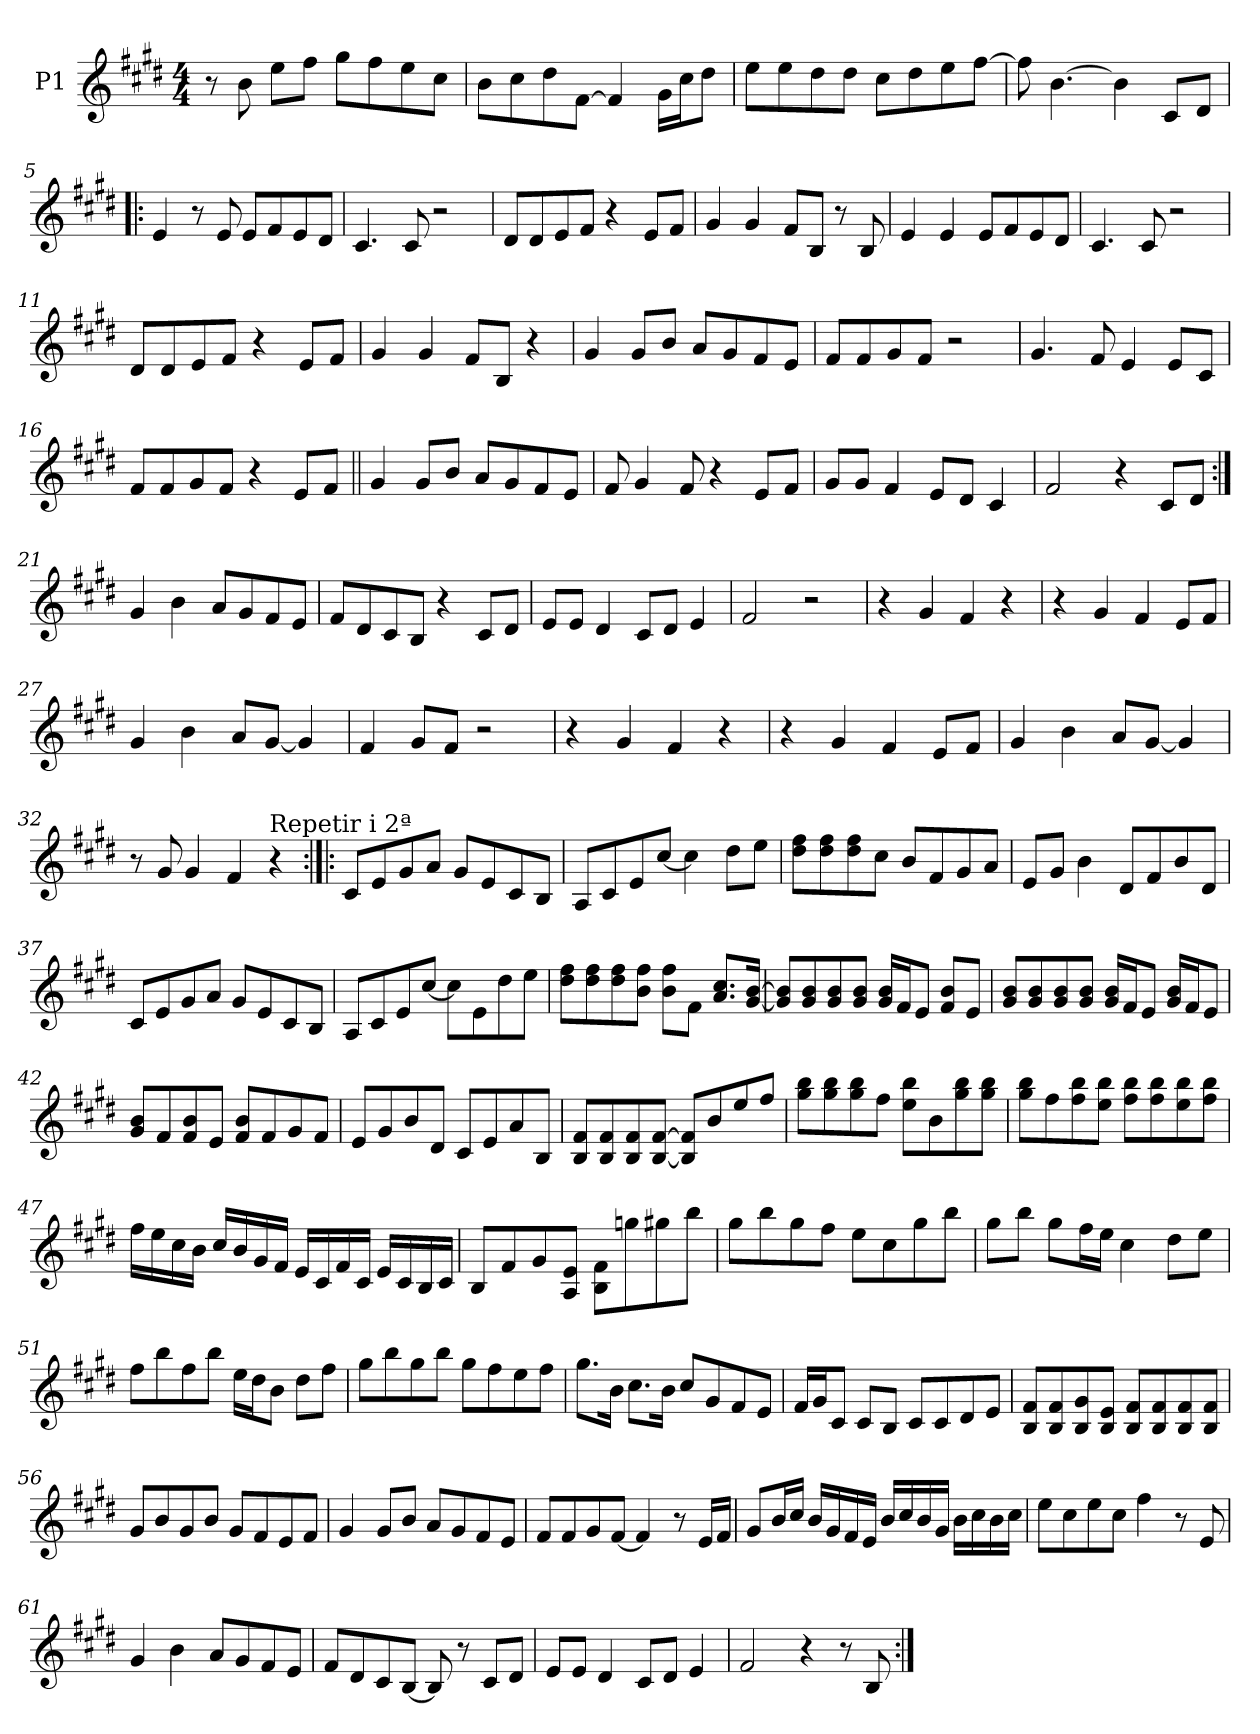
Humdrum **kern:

**kern
*part1
*staff1
*I"P1
*clefG2
*k[f#c#g#d#]
*E:
*M4/4
*MM129
=1
8r
8b\
8ee\L
8ff#\J
8gg#\L
8ff#\
8ee\
8cc#\J
=2
8b\L
8cc#\
8dd#\
[>8f#\J
4f#/]
16g#\LL
16cc#\J
8dd#\J
=3
8ee\L
8ee\
8dd#\
8dd#\J
8cc#\L
8dd#\
8ee\
[>8ff#\J
=4
8ff#\]
[>4.b\
4b\]
8c#/L
8d#/J
!!LO:LB:g=z
=5!|:
4e/
8r
8e/
8e/L
8f#/
8e/
8d#/J
=6
4.c#/
8c#/
2r
=7
8d#/L
8d#/
8e/
8f#/J
4r
8e/L
8f#/J
=8
4g#/
4g#/
8f#/L
8B/J
8r
8B/
=9
4e/
4e/
8e/L
8f#/
8e/
8d#/J
!!LO:LB:g=z
=10
4.c#/
8c#/
2r
=11
8d#/L
8d#/
8e/
8f#/J
4r
8e/L
8f#/J
=12
4g#/
4g#/
8f#/L
8B/J
4r
=13
4g#/
8g#/L
8b/J
8a/L
8g#/
8f#/
8e/J
=14
8f#/L
8f#/
8g#/
8f#/J
2r
!!LO:LB:g=z
=15
4.g#/
8f#/
4e/
8e/L
8c#/J
=16
8f#/L
8f#/
8g#/
8f#/J
4r
8e/L
8f#/J
=17||
4g#/
8g#/L
8b/J
8a/L
8g#/
8f#/
8e/J
=18
8f#/
4g#/
8f#/
4r
8e/L
8f#/J
=19
8g#/L
8g#/J
4f#/
8e/L
8d#/J
4c#/
!!LO:LB:g=z
=20
2f#/
4r
8c#/L
8d#/J
=21:|!
4g#/
4b\
8a/L
8g#/
8f#/
8e/J
=22
8f#/L
8d#/
8c#/
8B/J
4r
8c#/L
8d#/J
=23
8e/L
8e/J
4d#/
8c#/L
8d#/J
4e/
=24
2f#/
2r
=25
4r
4g#/
4f#/
4r
!!LO:LB:g=z
=26
4r
4g#/
4f#/
8e/L
8f#/J
=27
4g#/
4b\
8a/L
[8g#/J
4g#/]
=28
4f#/
8g#/L
8f#/J
2r
=29
4r
4g#/
4f#/
4r
=30
4r
4g#/
4f#/
8e/L
8f#/J
=31
4g#/
4b\
8a/L
[8g#/J
4g#/]
!!LO:LB:g=z
=32
8r
8g#/
4g#/
4f#/
!LO:TX:a:t=Repetir i 2ª
4r
=33:|!|:
8c#/L
8e/
8g#/
8a/J
8g#/L
8e/
8c#/
8B/J
=34
8A/L
8c#/
8e/
[<8cc#/J
4cc#\]
8dd#\L
8ee\J
=35
8dd#\ 8ff#\L
8dd#\ 8ff#\
8dd#\ 8ff#\
8cc#\J
8b/L
8f#/
8g#/
8a/J
=36
8e/L
8g#/J
4b\
8d#/L
8f#/
8b/
8d#/J
!!LO:LB:g=z
=37
8c#/L
8e/
8g#/
8a/J
8g#/L
8e/
8c#/
8B/J
=38
8A/L
8c#/
8e/
[<8cc#/J
8cc#\L]
8e\
8dd#\
8ee\J
=39
8dd#\ 8ff#\L
8dd#\ 8ff#\
8dd#\ 8ff#\
8b\ 8ff#\J
8b\ 8ff#\L
8f#\J
8.a/ 8.cc#/L
[<16g#/ [>16b/Jk
=40
8g#/] 8b/]L
8g#/ 8b/
8g#/ 8b/
8g#/ 8b/J
16g#/ 16b/LL
16f#/J
8e/J
8f#/ 8b/L
8e/J
!!LO:LB:g=z
=41
8g#/ 8b/L
8g#/ 8b/
8g#/ 8b/
8g#/ 8b/J
16g#/ 16b/LL
16f#/J
8e/J
16g#/ 16b/LL
16f#/J
8e/J
=42
8g#/ 8b/L
8f#/
8f#/ 8b/
8e/J
8f#/ 8b/L
8f#/
8g#/
8f#/J
=43
8e/L
8g#/
8b/
8d#/J
8c#/L
8e/
8a/
8B/J
=44
8B/ 8f#/L
8B/ 8f#/
8B/ 8f#/
[<8B/ [>8f#/J
8B/] 8f#/]L
8b/
8ee/
8ff#/J
!!LO:LB:g=z
=45
8gg#\ 8bb\L
8gg#\ 8bb\
8gg#\ 8bb\
8ff#\J
8ee\ 8bb\L
8b\
8gg#\ 8bb\
8gg#\ 8bb\J
=46
8gg#\ 8bb\L
8ff#\
8ff#\ 8bb\
8ee\ 8bb\J
8ff#\ 8bb\L
8ff#\ 8bb\
8ee\ 8bb\
8ff#\ 8bb\J
=47
16ff#\LL
16ee\
16cc#\
16b\JJ
16cc#/LL
16b/
16g#/
16f#/JJ
16e/LL
16c#/
16f#/
16c#/JJ
16e/LL
16c#/
16B/
16c#/JJ
!!LO:PB:g=z
=48
8B/L
8f#/
8g#/
8A/ 8e/J
8B\ 8f#\L
8ggn\
8gg#X\
8bb\J
=49
8gg#\L
8bb\
8gg#\
8ff#\J
8ee\L
8cc#\
8gg#\
8bb\J
=50
8gg#\L
8bb\J
8gg#\L
16ff#\L
16ee\JJ
4cc#\
8dd#\L
8ee\J
=51
8ff#\L
8bb\
8ff#\
8bb\J
16ee\LL
16dd#\J
8b\J
8dd#\L
8ff#\J
!!LO:LB:g=z
=52
8gg#\L
8bb\
8gg#\
8bb\J
8gg#\L
8ff#\
8ee\
8ff#\J
=53
8.gg#\L
16b\Jk
8.cc#\L
16b\Jk
8cc#/L
8g#/
8f#/
8e/J
=54
16f#/LL
16g#/J
8c#/J
8c#/L
8B/J
8c#/L
8c#/
8d#/
8e/J
=55
8B/ 8f#/L
8B/ 8f#/
8B/ 8g#/
8B/ 8e/J
8B/ 8f#/L
8B/ 8f#/
8B/ 8f#/
8B/ 8f#/J
!!LO:LB:g=z
=56
8g#/L
8b/
8g#/
8b/J
8g#/L
8f#/
8e/
8f#/J
=57
4g#/
8g#/L
8b/J
8a/L
8g#/
8f#/
8e/J
=58
8f#/L
8f#/
8g#/
[<8f#/J
4f#/]
8r
16e/LL
16f#/JJ
!!LO:LB:g=z
=59
8g#/L
16b/L
16cc#/JJ
16b/LL
16g#/
16f#/
16e/JJ
16b/LL
16cc#/
16b/
16g#/JJ
16b\LL
16cc#\
16b\
16cc#\JJ
=60
8ee\L
8cc#\
8ee\
8cc#\J
4ff#\
8r
8e/
=61
4g#/
4b\
8a/L
8g#/
8f#/
8e/J
=62
8f#/L
8d#/
8c#/
[<8B/J
8B/]
8r
8c#/L
8d#/J
!!LO:LB:g=z
=63
8e/L
8e/J
4d#/
8c#/L
8d#/J
4e/
=64
2f#/
4r
8r
8B/
=:|!
*-
